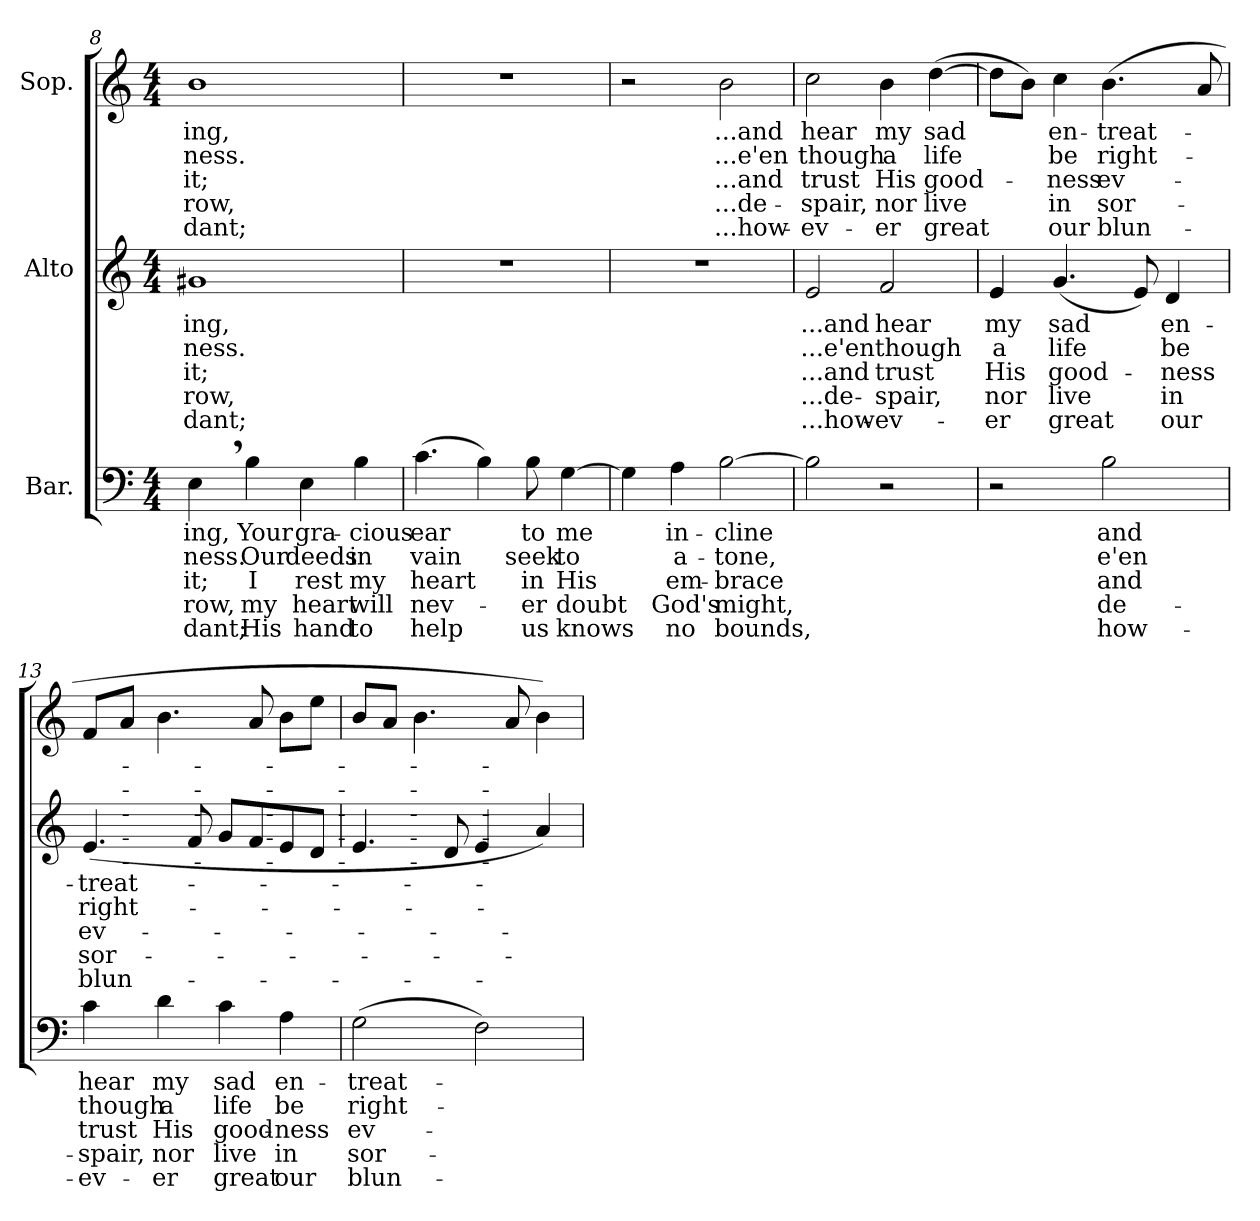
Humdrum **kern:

**kern	**text	**text	**text	**text	**text	**kern	**text	**text	**text	**text	**text	**kern	**text	**text	**text	**text	**text
*part3	*part3	*part3	*part3	*part3	*part3	*part2	*part2	*part2	*part2	*part2	*part2	*part1	*part1	*part1	*part1	*part1	*part1
*staff3	*staff3	*staff3	*staff3	*staff3	*staff3	*staff2	*staff2	*staff2	*staff2	*staff2	*staff2	*staff1	*staff1	*staff1	*staff1	*staff1	*staff1
*I"Bar.	*	*	*	*	*	*I"Alto	*	*	*	*	*	*I"Sop.	*	*	*	*	*
*clefF4	*	*	*	*	*	*clefG2	*	*	*	*	*	*clefG2	*	*	*	*	*
*k[]	*	*	*	*	*	*k[]	*	*	*	*	*	*k[]	*	*	*	*	*
*C:	*	*	*	*	*	*C:	*	*	*	*	*	*C:	*	*	*	*	*
*M4/4	*	*	*	*	*	*M4/4	*	*	*	*	*	*M4/4	*	*	*	*	*
=8	=8	=8	=8	=8	=8	=8	=8	=8	=8	=8	=8	=8	=8	=8	=8	=8	=8
!	!LO:LY:b	!LO:LY:b	!LO:LY:b	!LO:LY:b	!LO:LY:b	!	!	!	!	!	!	!	!	!	!	!	!
!	!	!	!	!	!	!	!LO:LY:b	!LO:LY:b	!LO:LY:b	!LO:LY:b	!LO:LY:b	!	!	!	!	!	!
!	!	!	!	!	!	!	!	!	!	!	!	!	!LO:LY:b	!LO:LY:b	!LO:LY:b	!LO:LY:b	!LO:LY:b
4E,>\	-ing,	-ness.	-it;	-row,	-dant;	1g#X	-ing,	-ness.	-it;	-row,	-dant;	1b	-ing,	-ness.	-it;	-row,	-dant;
!	!LO:LY:b	!LO:LY:b	!LO:LY:b	!LO:LY:b	!LO:LY:b	!	!	!	!	!	!	!	!	!	!	!	!
4B\	Your	Our	I	my	His	.	.	.	.	.	.	.	.	.	.	.	.
!	!LO:LY:b	!LO:LY:b	!LO:LY:b	!LO:LY:b	!LO:LY:b	!	!	!	!	!	!	!	!	!	!	!	!
4E\	gra-	deeds	rest	heart	hand	.	.	.	.	.	.	.	.	.	.	.	.
!	!LO:LY:b	!LO:LY:b	!LO:LY:b	!LO:LY:b	!LO:LY:b	!	!	!	!	!	!	!	!	!	!	!	!
4B\	-cious	in	my	will	to	.	.	.	.	.	.	.	.	.	.	.	.
!!LO:PB:g=z
=9	=9	=9	=9	=9	=9	=9	=9	=9	=9	=9	=9	=9	=9	=9	=9	=9	=9
!	!LO:LY:b	!LO:LY:b	!LO:LY:b	!LO:LY:b	!LO:LY:b	!	!	!	!	!	!	!	!	!	!	!	!
(>4.c\	ear	vain	heart	nev-	help	1r	.	.	.	.	.	1r	.	.	.	.	.
4B\)	.	.	.	.	.	.	.	.	.	.	.	.	.	.	.	.	.
!	!LO:LY:b	!LO:LY:b	!LO:LY:b	!LO:LY:b	!LO:LY:b	!	!	!	!	!	!	!	!	!	!	!	!
8B\	to	seek	in	-er	us	.	.	.	.	.	.	.	.	.	.	.	.
!	!LO:LY:b	!LO:LY:b	!LO:LY:b	!LO:LY:b	!LO:LY:b	!	!	!	!	!	!	!	!	!	!	!	!
[4G\	me	to	His	doubt	knows	.	.	.	.	.	.	.	.	.	.	.	.
=10	=10	=10	=10	=10	=10	=10	=10	=10	=10	=10	=10	=10	=10	=10	=10	=10	=10
4G\]	.	.	.	.	.	1r	.	.	.	.	.	2r	.	.	.	.	.
!	!LO:LY:b	!LO:LY:b	!LO:LY:b	!LO:LY:b	!LO:LY:b	!	!	!	!	!	!	!	!	!	!	!	!
4A\	in-	a-	em-	God's	no	.	.	.	.	.	.	.	.	.	.	.	.
!	!LO:LY:b	!LO:LY:b	!LO:LY:b	!LO:LY:b	!LO:LY:b	!	!	!	!	!	!	!	!	!	!	!	!
!	!	!	!	!	!	!	!	!	!	!	!	!	!LO:LY:b	!LO:LY:b	!LO:LY:b	!LO:LY:b	!LO:LY:b
[2B\	-cline	-tone,	-brace	might,	bounds,	.	.	.	.	.	.	2b\	...and	...e'en	...and	...de-	...how-
=11	=11	=11	=11	=11	=11	=11	=11	=11	=11	=11	=11	=11	=11	=11	=11	=11	=11
!	!	!	!	!	!	!	!LO:LY:b	!LO:LY:b	!LO:LY:b	!LO:LY:b	!LO:LY:b	!	!	!	!	!	!
!	!	!	!	!	!	!	!	!	!	!	!	!	!LO:LY:b	!LO:LY:b	!LO:LY:b	!LO:LY:b	!LO:LY:b
2B\]	.	.	.	.	.	2e/	...and	...e'en	...and	...de-	...how-	2cc\	hear	though	trust	-spair,	-ev-
!	!	!	!	!	!	!	!LO:LY:b	!LO:LY:b	!LO:LY:b	!LO:LY:b	!LO:LY:b	!	!	!	!	!	!
!	!	!	!	!	!	!	!	!	!	!	!	!	!LO:LY:b	!LO:LY:b	!LO:LY:b	!LO:LY:b	!LO:LY:b
2r	.	.	.	.	.	2f/	hear	though	trust	-spair,	-ev-	4b\	my	a	His	nor	-er
!	!	!	!	!	!	!	!	!	!	!	!	!	!LO:LY:b	!LO:LY:b	!LO:LY:b	!LO:LY:b	!LO:LY:b
.	.	.	.	.	.	.	.	.	.	.	.	(>[4dd\	sad	life	good-	live	great
=12	=12	=12	=12	=12	=12	=12	=12	=12	=12	=12	=12	=12	=12	=12	=12	=12	=12
!	!	!	!	!	!	!	!LO:LY:b	!LO:LY:b	!LO:LY:b	!LO:LY:b	!LO:LY:b	!	!	!	!	!	!
2r	.	.	.	.	.	4e/	my	a	His	nor	-er	8dd\L]	.	.	.	.	.
.	.	.	.	.	.	.	.	.	.	.	.	8b\J)	.	.	.	.	.
!	!	!	!	!	!	!	!LO:LY:b	!LO:LY:b	!LO:LY:b	!LO:LY:b	!LO:LY:b	!	!	!	!	!	!
!	!	!	!	!	!	!	!	!	!	!	!	!	!LO:LY:b	!LO:LY:b	!LO:LY:b	!LO:LY:b	!LO:LY:b
.	.	.	.	.	.	(<4.g/	sad	life	good-	live	great	4cc\	en-	be	-ness	in	our
!	!LO:LY:b	!LO:LY:b	!LO:LY:b	!LO:LY:b	!LO:LY:b	!	!	!	!	!	!	!	!	!	!	!	!
!	!	!	!	!	!	!	!	!	!	!	!	!	!LO:LY:b	!LO:LY:b	!LO:LY:b	!LO:LY:b	!LO:LY:b
2B\	and	e'en	and	de-	how-	.	.	.	.	.	.	(>4.b\	-treat-	right-	ev-	sor-	blun-
.	.	.	.	.	.	8e/)	.	.	.	.	.	.	.	.	.	.	.
!	!	!	!	!	!	!	!LO:LY:b	!LO:LY:b	!LO:LY:b	!LO:LY:b	!LO:LY:b	!	!	!	!	!	!
.	.	.	.	.	.	4d/	en-	be	-ness	in	our	.	.	.	.	.	.
.	.	.	.	.	.	.	.	.	.	.	.	8a/	.	.	.	.	.
=13	=13	=13	=13	=13	=13	=13	=13	=13	=13	=13	=13	=13	=13	=13	=13	=13	=13
!	!LO:LY:b	!LO:LY:b	!LO:LY:b	!LO:LY:b	!LO:LY:b	!	!	!	!	!	!	!	!	!	!	!	!
!	!	!	!	!	!	!	!LO:LY:b	!LO:LY:b	!LO:LY:b	!LO:LY:b	!LO:LY:b	!	!	!	!	!	!
4c\	hear	though	trust	-spair,	-ev-	(<4.e/	-treat-	right-	ev-	sor-	blun-	8f/L	.	.	.	.	.
.	.	.	.	.	.	.	.	.	.	.	.	8a/J	.	.	.	.	.
!	!LO:LY:b	!LO:LY:b	!LO:LY:b	!LO:LY:b	!LO:LY:b	!	!	!	!	!	!	!	!	!	!	!	!
4d\	my	a	His	nor	-er	.	.	.	.	.	.	4.b\	.	.	.	.	.
.	.	.	.	.	.	8f/	.	.	.	.	.	.	.	.	.	.	.
!	!LO:LY:b	!LO:LY:b	!LO:LY:b	!LO:LY:b	!LO:LY:b	!	!	!	!	!	!	!	!	!	!	!	!
4c\	sad	life	good-	live	great	8g/L	.	.	.	.	.	.	.	.	.	.	.
.	.	.	.	.	.	8f/	.	.	.	.	.	8a/	.	.	.	.	.
!	!LO:LY:b	!LO:LY:b	!LO:LY:b	!LO:LY:b	!LO:LY:b	!	!	!	!	!	!	!	!	!	!	!	!
4A\	en-	be	-ness	in	our	8e/	.	.	.	.	.	8b\L	.	.	.	.	.
.	.	.	.	.	.	8d/J	.	.	.	.	.	8ee\J	.	.	.	.	.
!!LO:LB:g=z
=14	=14	=14	=14	=14	=14	=14	=14	=14	=14	=14	=14	=14	=14	=14	=14	=14	=14
!	!LO:LY:b	!LO:LY:b	!LO:LY:b	!LO:LY:b	!LO:LY:b	!	!	!	!	!	!	!	!	!	!	!	!
(>2G\	-treat-	right-	ev-	sor-	blun-	4.e/	.	.	.	.	.	8b/L	.	.	.	.	.
.	.	.	.	.	.	.	.	.	.	.	.	8a/J	.	.	.	.	.
.	.	.	.	.	.	.	.	.	.	.	.	4.b\	.	.	.	.	.
.	.	.	.	.	.	8d/	.	.	.	.	.	.	.	.	.	.	.
2F\)	.	.	.	.	.	4e/	.	.	.	.	.	.	.	.	.	.	.
.	.	.	.	.	.	.	.	.	.	.	.	8a/	.	.	.	.	.
.	.	.	.	.	.	4a/)	.	.	.	.	.	4b\)	.	.	.	.	.
=	=	=	=	=	=	=	=	=	=	=	=	=	=	=	=	=	=
*-	*-	*-	*-	*-	*-	*-	*-	*-	*-	*-	*-	*-	*-	*-	*-	*-	*-
